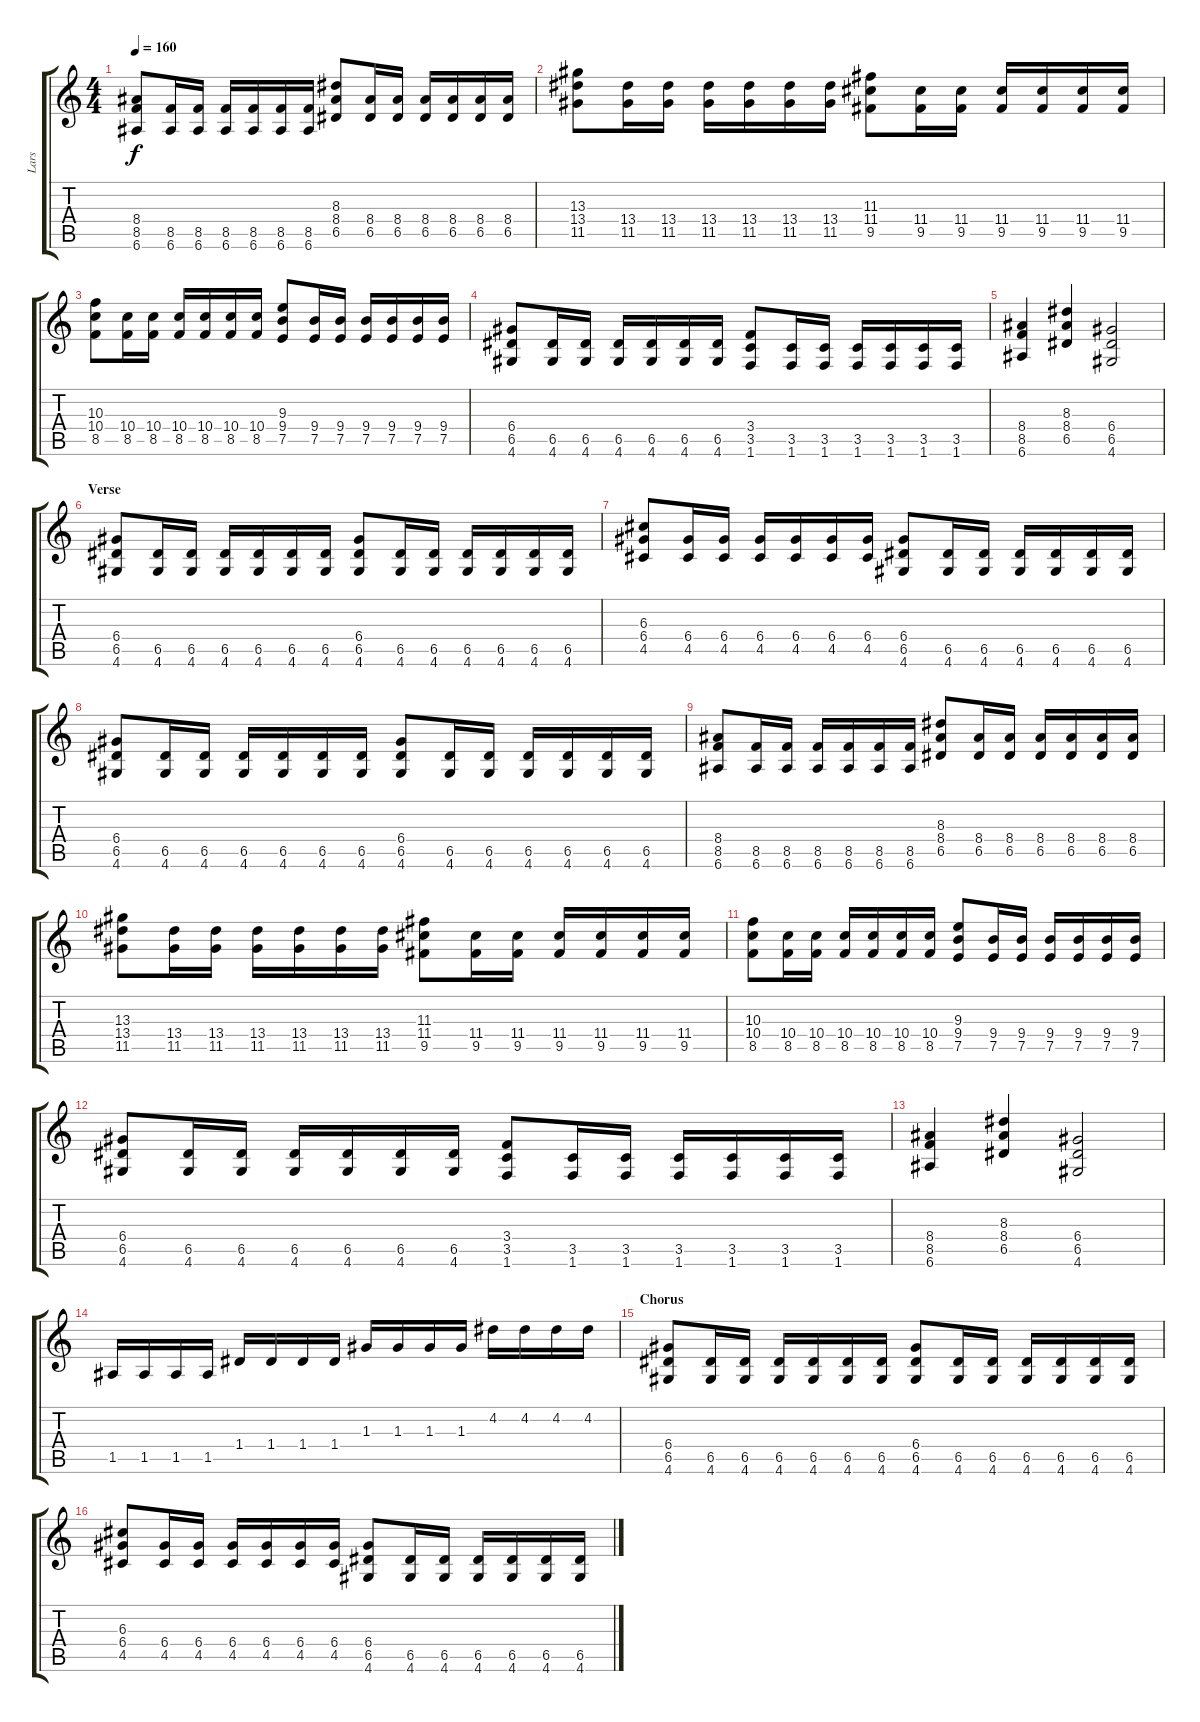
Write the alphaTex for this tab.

\track ("Lars" "Lars") {instrument distortionguitar}
\staff {score tabs}
\tuning (E4 B3 G3 D3 A2 E2) {hide}
\ts (4 4)
\tempo 160
\clef g2
\ks c
(8.4 8.5 6.6).8{dy f} (8.5 6.6).16 (8.5 6.6).16 (8.5 6.6).16 (8.5 6.6).16 (8.5 6.6).16 (8.5 6.6).16 (8.3 8.4 6.5).8 (8.4 6.5).16 (8.4 6.5).16 (8.4 6.5).16 (8.4 6.5).16 (8.4 6.5).16 (8.4 6.5).16 |
(13.3 13.4 11.5).8 (13.4 11.5).16 (13.4 11.5).16 (13.4 11.5).16 (13.4 11.5).16 (13.4 11.5).16 (13.4 11.5).16 (11.3 11.4 9.5).8 (11.4 9.5).16 (11.4 9.5).16 (11.4 9.5).16 (11.4 9.5).16 (11.4 9.5).16 (11.4 9.5).16 |
(10.3 10.4 8.5).8 (10.4 8.5).16 (10.4 8.5).16 (10.4 8.5).16 (10.4 8.5).16 (10.4 8.5).16 (10.4 8.5).16 (9.3 9.4 7.5).8 (9.4 7.5).16 (9.4 7.5).16 (9.4 7.5).16 (9.4 7.5).16 (9.4 7.5).16 (9.4 7.5).16 |
(6.4 6.5 4.6).8 (6.5 4.6).16 (6.5 4.6).16 (6.5 4.6).16 (6.5 4.6).16 (6.5 4.6).16 (6.5 4.6).16 (3.4 3.5 1.6).8 (3.5 1.6).16 (3.5 1.6).16 (3.5 1.6).16 (3.5 1.6).16 (3.5 1.6).16 (3.5 1.6).16 |
(8.4 8.5 6.6).4 (8.3 8.4 6.5).4 (6.4 6.5 4.6).2 |
\section ("" "Verse")
(6.4 6.5 4.6).8 (6.5 4.6).16 (6.5 4.6).16 (6.5 4.6).16 (6.5 4.6).16 (6.5 4.6).16 (6.5 4.6).16 (6.4 6.5 4.6).8 (6.5 4.6).16 (6.5 4.6).16 (6.5 4.6).16 (6.5 4.6).16 (6.5 4.6).16 (6.5 4.6).16 |
(6.3 6.4 4.5).8 (6.4 4.5).16 (6.4 4.5).16 (6.4 4.5).16 (6.4 4.5).16 (6.4 4.5).16 (6.4 4.5).16 (6.4 6.5 4.6).8 (6.5 4.6).16 (6.5 4.6).16 (6.5 4.6).16 (6.5 4.6).16 (6.5 4.6).16 (6.5 4.6).16 |
(6.4 6.5 4.6).8 (6.5 4.6).16 (6.5 4.6).16 (6.5 4.6).16 (6.5 4.6).16 (6.5 4.6).16 (6.5 4.6).16 (6.4 6.5 4.6).8 (6.5 4.6).16 (6.5 4.6).16 (6.5 4.6).16 (6.5 4.6).16 (6.5 4.6).16 (6.5 4.6).16 |
(8.4 8.5 6.6).8 (8.5 6.6).16 (8.5 6.6).16 (8.5 6.6).16 (8.5 6.6).16 (8.5 6.6).16 (8.5 6.6).16 (8.3 8.4 6.5).8 (8.4 6.5).16 (8.4 6.5).16 (8.4 6.5).16 (8.4 6.5).16 (8.4 6.5).16 (8.4 6.5).16 |
(13.3 13.4 11.5).8 (13.4 11.5).16 (13.4 11.5).16 (13.4 11.5).16 (13.4 11.5).16 (13.4 11.5).16 (13.4 11.5).16 (11.3 11.4 9.5).8 (11.4 9.5).16 (11.4 9.5).16 (11.4 9.5).16 (11.4 9.5).16 (11.4 9.5).16 (11.4 9.5).16 |
(10.3 10.4 8.5).8 (10.4 8.5).16 (10.4 8.5).16 (10.4 8.5).16 (10.4 8.5).16 (10.4 8.5).16 (10.4 8.5).16 (9.3 9.4 7.5).8 (9.4 7.5).16 (9.4 7.5).16 (9.4 7.5).16 (9.4 7.5).16 (9.4 7.5).16 (9.4 7.5).16 |
(6.4 6.5 4.6).8 (6.5 4.6).16 (6.5 4.6).16 (6.5 4.6).16 (6.5 4.6).16 (6.5 4.6).16 (6.5 4.6).16 (3.4 3.5 1.6).8 (3.5 1.6).16 (3.5 1.6).16 (3.5 1.6).16 (3.5 1.6).16 (3.5 1.6).16 (3.5 1.6).16 |
(8.4 8.5 6.6).4 (8.3 8.4 6.5).4 (6.4 6.5 4.6).2 |
1.5.16 1.5.16 1.5.16 1.5.16 1.4.16 1.4.16 1.4.16 1.4.16 1.3.16 1.3.16 1.3.16 1.3.16 4.2.16 4.2.16 4.2.16 4.2.16 |
\section ("" "Chorus")
(6.4 6.5 4.6).8 (6.5 4.6).16 (6.5 4.6).16 (6.5 4.6).16 (6.5 4.6).16 (6.5 4.6).16 (6.5 4.6).16 (6.4 6.5 4.6).8 (6.5 4.6).16 (6.5 4.6).16 (6.5 4.6).16 (6.5 4.6).16 (6.5 4.6).16 (6.5 4.6).16 |
(6.3 6.4 4.5).8 (6.4 4.5).16 (6.4 4.5).16 (6.4 4.5).16 (6.4 4.5).16 (6.4 4.5).16 (6.4 4.5).16 (6.4 6.5 4.6).8 (6.5 4.6).16 (6.5 4.6).16 (6.5 4.6).16 (6.5 4.6).16 (6.5 4.6).16 (6.5 4.6).16
